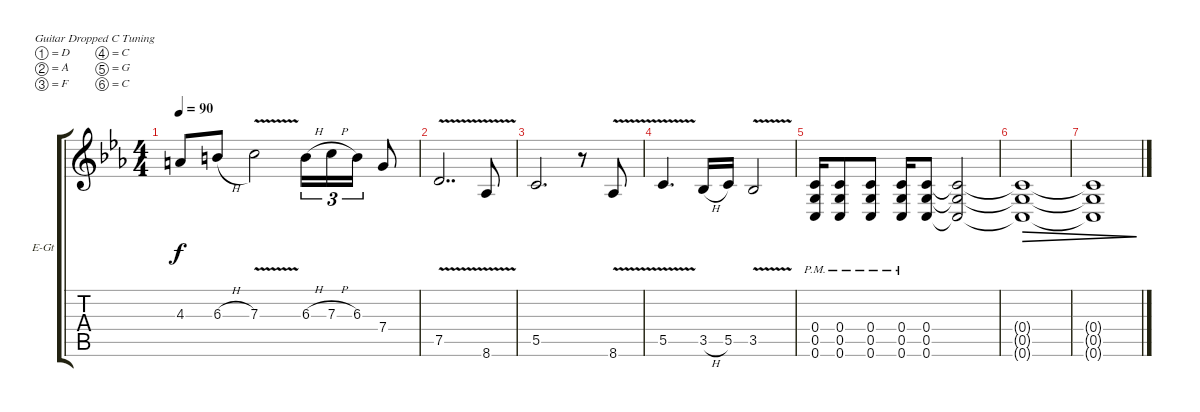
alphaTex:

\bracketExtendMode groupsimilarinstruments
\firstSystemTrackNameOrientation horizontal
\otherSystemsTrackNameOrientation horizontal
\track ("Guitar 3 Harmonising" "E-Gt") {instrument distortionguitar}
\staff {score tabs}
\tuning (D4 A3 F3 C3 G2 C2)
\ts (4 4)
\tempo 90
\clef g2
\ks cminor
4.3.8{dy f} 6.3{h}.8 7.3{v}.2 6.3{h}.16{tu (3 2)} 7.3{h}.16{tu (3 2)} 6.3.16{tu (3 2)} 7.4.8 |
7.5{v}.2{dd} 8.6{v}.8 |
5.5.2{d} r.8 8.6{v}.8 |
5.5{v}.4{d} 3.5{h}.16 5.5.16 3.5{v}.2 |
(0.4{pm} 0.5{pm} 0.6{pm}).16 (0.4{pm} 0.5{pm} 0.6{pm}).8 (0.4{pm} 0.5{pm} 0.6{pm}).8 (0.4{pm} 0.5{pm} 0.6{pm}).16 (0.4 0.5 0.6).8 (0.4{t} 0.5{t} 0.6{t}).2 |
(0.4{t} 0.5{t} 0.6{t}).1{dec} |
(0.4{t} 0.5{t} 0.6{t}).1{dec}
